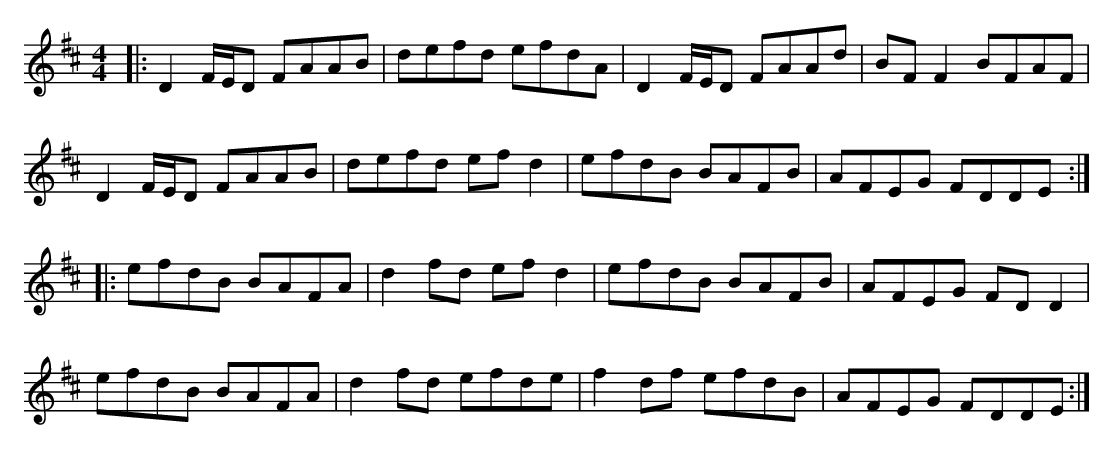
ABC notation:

X:1
M:4/4
K:D
|:D2 F/E/D FAAB|defd efdA|D2 F/E/D FAAd|BF F2 BFAF|
D2 F/E/D FAAB|defd ef d2|efdB BAFB|AFEG FDDE:|
|:efdB BAFA|d2 fd ef d2|efdB BAFB|AFEG FD D2|
efdB BAFA|d2 fd efde|f2 df efdB|AFEG FDDE:|
